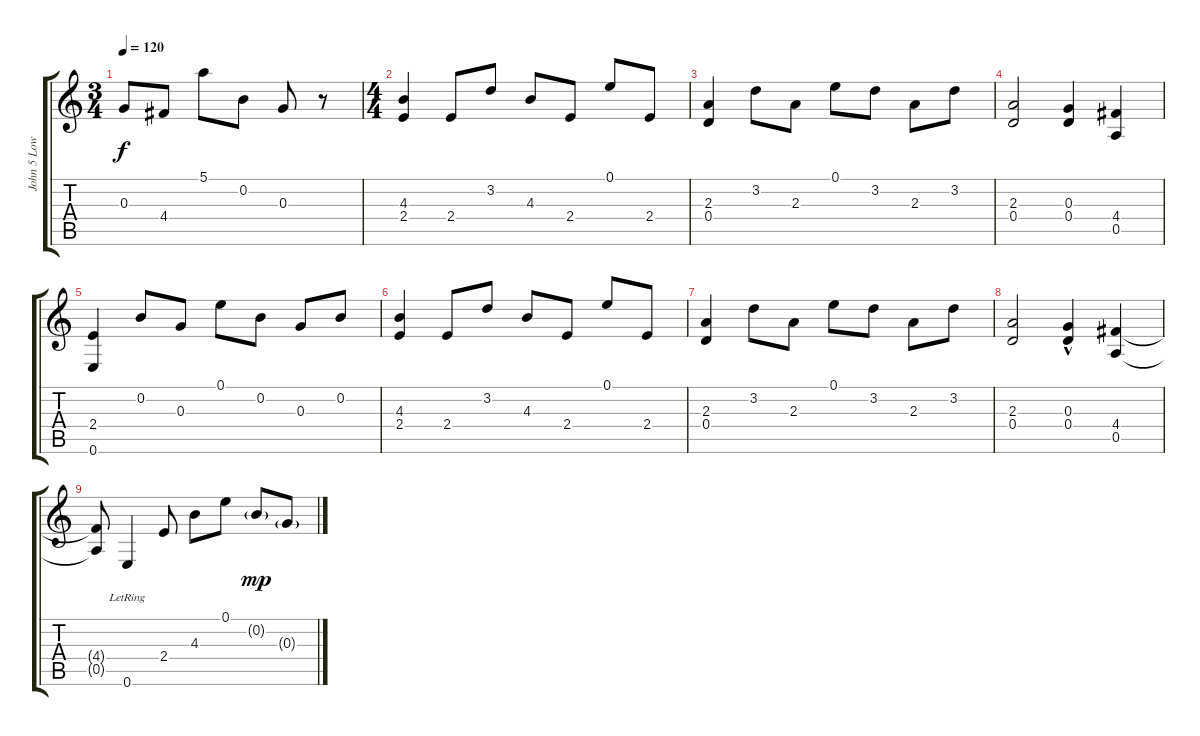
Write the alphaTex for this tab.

\track ("John 5 Lowery" "John 5 Low") {instrument acousticguitarsteel}
\staff {score tabs}
\tuning (E4 B3 G3 D3 A2 E2) {hide}
\ts (3 4)
\tempo 120
\clef g2
\ks c
0.3.8{dy f} 4.4.8 5.1.8 0.2.8 0.3.8 r.8 |
\ts (4 4)
(4.3 2.4).4 2.4.8 3.2.8 4.3.8 2.4.8 0.1.8 2.4.8 |
(2.3 0.4).4 3.2.8 2.3.8 0.1.8 3.2.8 2.3.8 3.2.8 |
(2.3 0.4).2 (0.3 0.4).4 (4.4 0.5).4 |
(2.4 0.6).4 0.2.8 0.3.8 0.1.8 0.2.8 0.3.8 0.2.8 |
(4.3 2.4).4 2.4.8 3.2.8 4.3.8 2.4.8 0.1.8 2.4.8 |
(2.3 0.4).4 3.2.8 2.3.8 0.1.8 3.2.8 2.3.8 3.2.8 |
(2.3 0.4).2 (0.3{hac} 0.4{hac}).4 (4.4 0.5).4 |
(4.4{t} 0.5{t}).8 0.6{lr}.4 2.4.8 4.3.8 0.1.8 0.2{g}.8{dy mp} 0.3{g}.8
